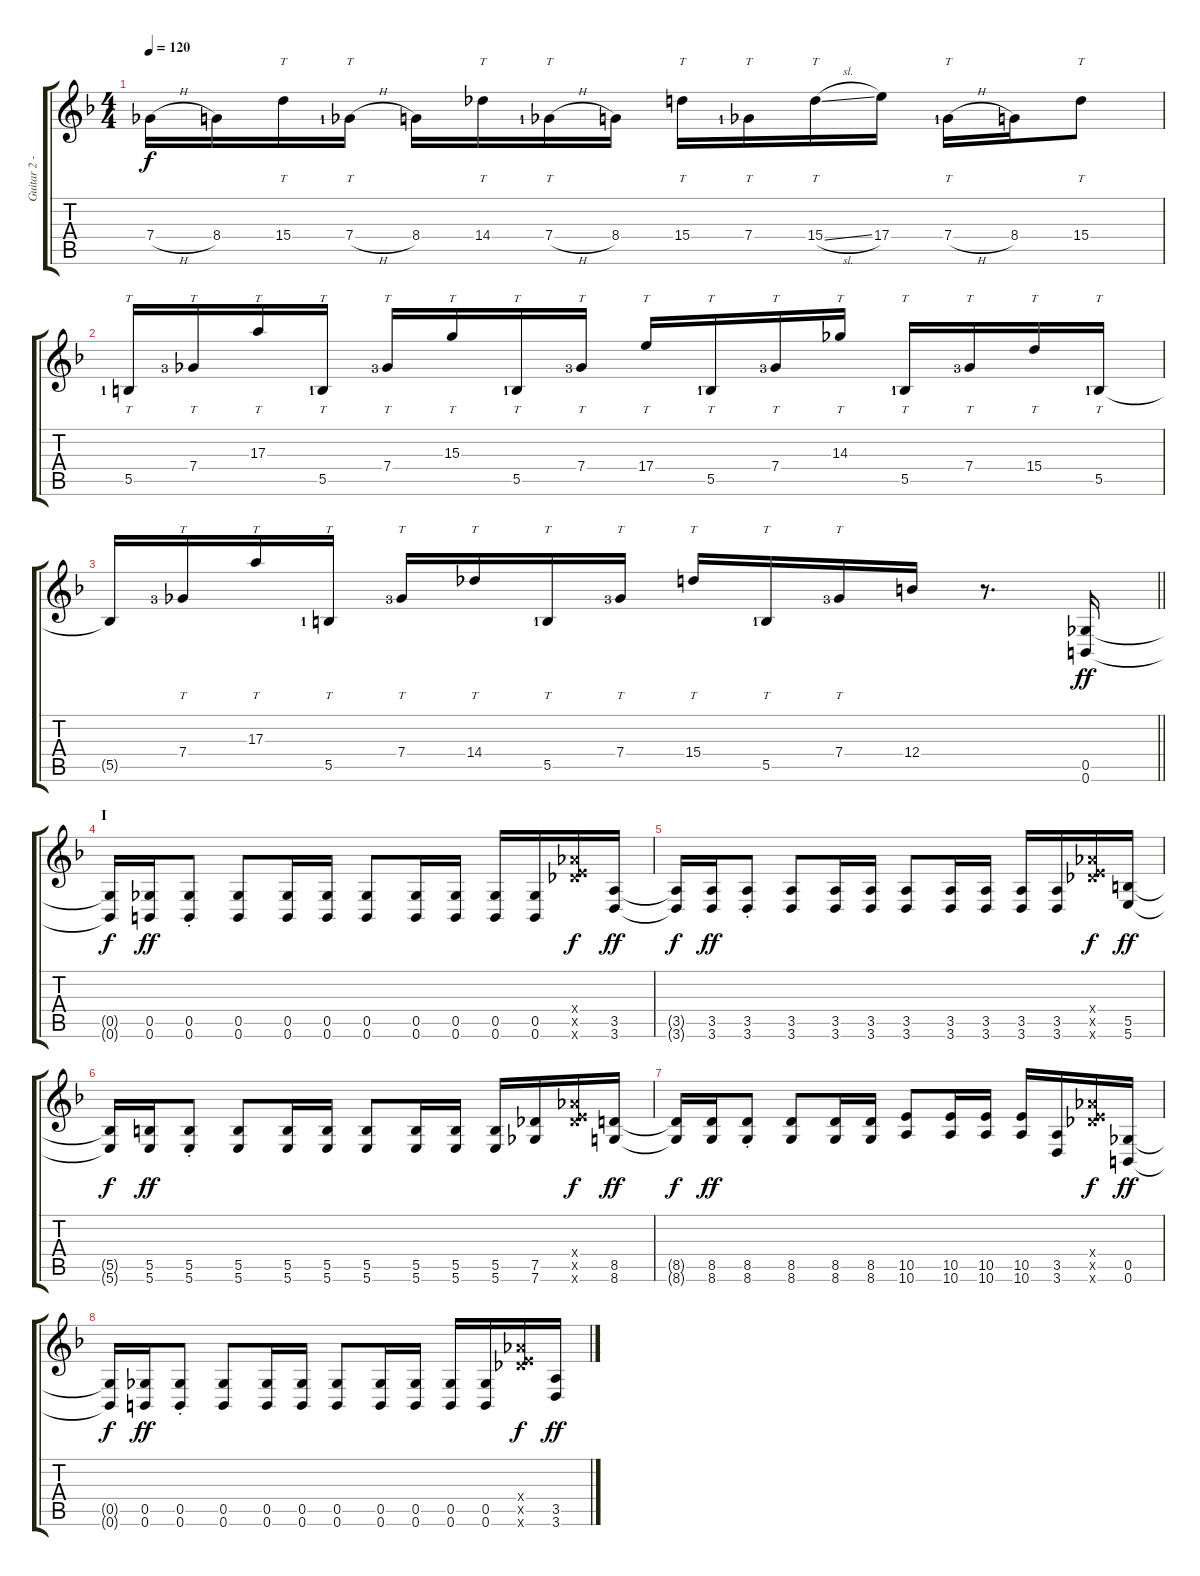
\track ("Guitar 2 - Uruha" "Guitar 2 -") {instrument overdrivenguitar}
\staff {score tabs}
\tuning (Db4 Ab3 E3 B2 Gb2 B1) {hide}
\ts (4 4)
\tempo 120
\clef g2
\ks f
7.4{h t}.16{dy f} 8.4.16 15.4.16{tt} 7.4{h lf 2}.16{tt} 8.4.16 14.4.16{tt} 7.4{h lf 2}.16{tt} 8.4.16 15.4.16{tt} 7.4{lf 2}.16{tt} 15.4{sl}.16{tt} 17.4.16 7.4{h lf 2}.16{tt} 8.4.16 15.4.8{tt} |
5.5{lf 2}.16{tt} 7.4{lf 4}.16{tt} 17.3.16{tt} 5.5{lf 2}.16{tt} 7.4{lf 4}.16{tt} 15.3.16{tt} 5.5{lf 2}.16{tt} 7.4{lf 4}.16{tt} 17.4.16{tt} 5.5{lf 2}.16{tt} 7.4{lf 4}.16{tt} 14.3.16{tt} 5.5{lf 2}.16{tt} 7.4{lf 4}.16{tt} 15.4.16{tt} 5.5{lf 2}.16{tt} |
\barLineRight lightlight
5.5{t}.16 7.4{lf 4}.16{tt} 17.3.16{tt} 5.5{lf 2}.16{tt} 7.4{lf 4}.16{tt} 14.4.16{tt} 5.5{lf 2}.16{tt} 7.4{lf 4}.16{tt} 15.4.16{tt} 5.5{lf 2}.16{tt} 7.4{lf 4}.16{tt} 12.4.16 r.8{d} (0.5 0.6).16{dy ff} |
\section ("" "I")
(0.5{t} 0.6{t}).16{dy f} (0.5 0.6).16{dy ff} (0.5{st} 0.6{st}).8 (0.5 0.6).8 (0.5 0.6).16 (0.5 0.6).16 (0.5 0.6).8 (0.5 0.6).16 (0.5 0.6).16 (0.5 0.6).16 (0.5 0.6).16 (9.4{x} 10.5{x} 14.6{x}).16{dy f} (3.5 3.6).16{dy ff} |
(3.5{t} 3.6{t}).16{dy f} (3.5 3.6).16{dy ff} (3.5{st} 3.6{st}).8 (3.5 3.6).8 (3.5 3.6).16 (3.5 3.6).16 (3.5 3.6).8 (3.5 3.6).16 (3.5 3.6).16 (3.5 3.6).16 (3.5 3.6).16 (9.4{x} 10.5{x} 14.6{x}).16{dy f} (5.5 5.6).16{dy ff} |
(5.5{t} 5.6{t}).16{dy f} (5.5 5.6).16{dy ff} (5.5{st} 5.6{st}).8 (5.5 5.6).8 (5.5 5.6).16 (5.5 5.6).16 (5.5 5.6).8 (5.5 5.6).16 (5.5 5.6).16 (5.5 5.6).16 (7.5 7.6).16 (9.4{x} 10.5{x} 14.6{x}).16{dy f} (8.5 8.6).16{dy ff} |
(8.5{t} 8.6{t}).16{dy f} (8.5 8.6).16{dy ff} (8.5{st} 8.6{st}).8 (8.5 8.6).8 (8.5 8.6).16 (8.5 8.6).16 (10.5 10.6).8 (10.5 10.6).16 (10.5 10.6).16 (10.5 10.6).16 (3.5 3.6).16 (9.4{x} 10.5{x} 14.6{x}).16{dy f} (0.5 0.6).16{dy ff} |
(0.5{t} 0.6{t}).16{dy f} (0.5 0.6).16{dy ff} (0.5{st} 0.6{st}).8 (0.5 0.6).8 (0.5 0.6).16 (0.5 0.6).16 (0.5 0.6).8 (0.5 0.6).16 (0.5 0.6).16 (0.5 0.6).16 (0.5 0.6).16 (9.4{x} 10.5{x} 14.6{x}).16{dy f} (3.5 3.6).16{dy ff}
